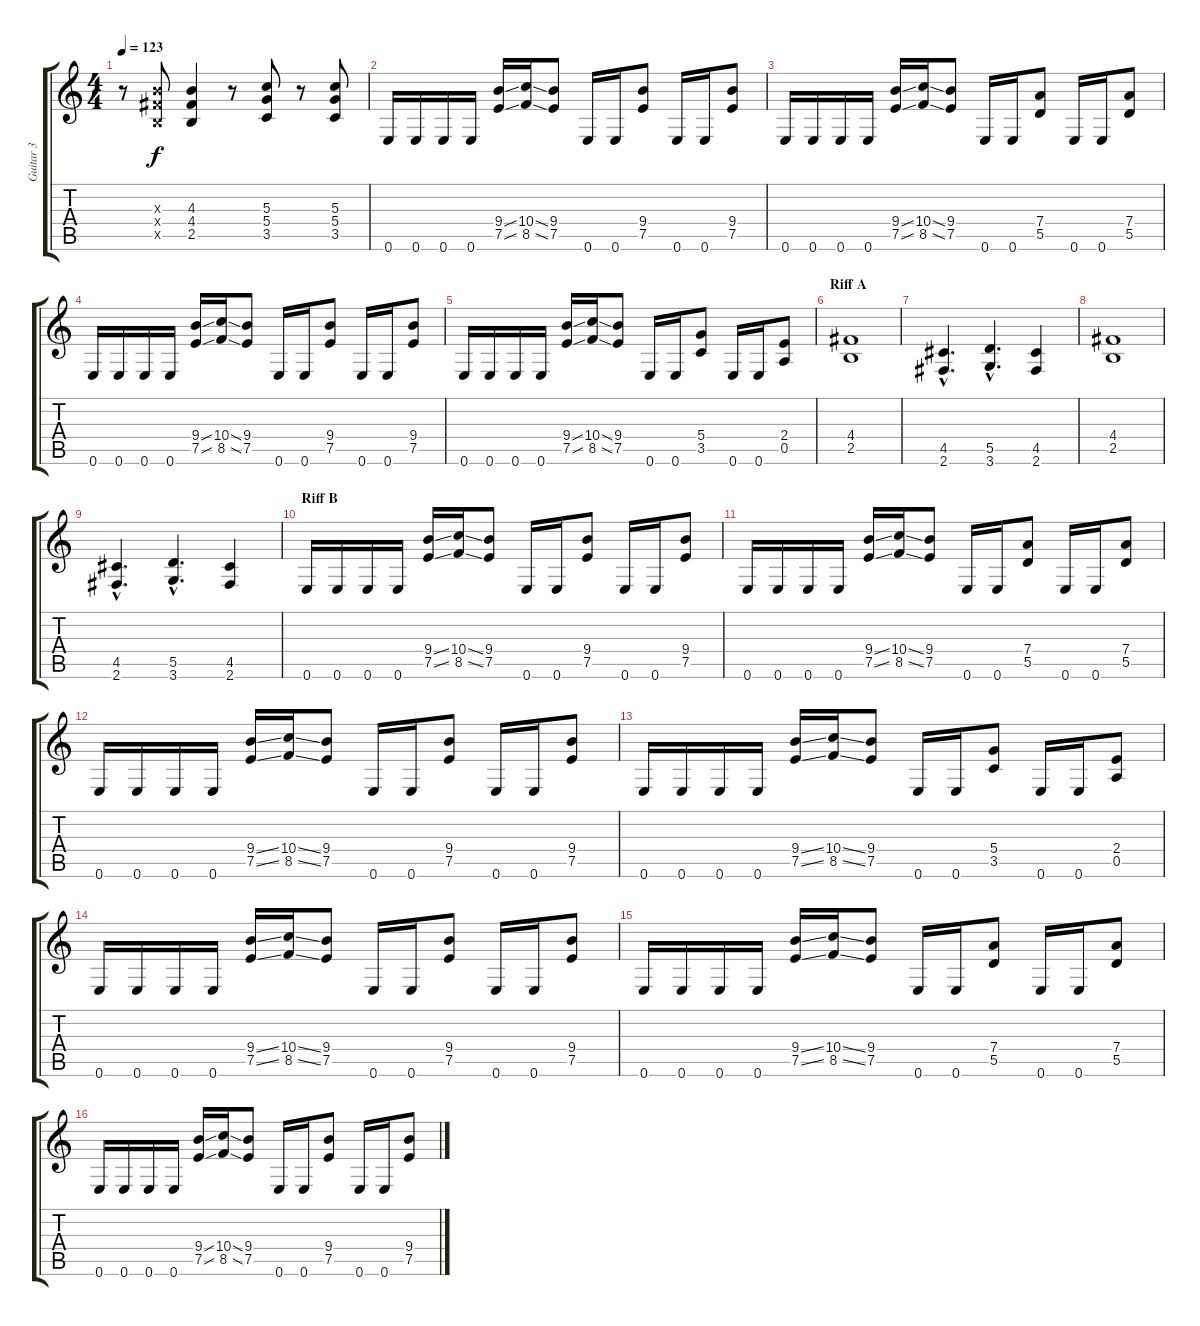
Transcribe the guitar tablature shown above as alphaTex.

\track ("Guitar 3" "Guitar 3") {instrument overdrivenguitar}
\staff {score tabs}
\tuning (E4 B3 G3 D3 A2 E2) {hide}
\ts (4 4)
\tempo 123
\clef g2
\ks c
r.8{dy f} (4.3{x} 4.4{x} 2.5{x}).8 (4.3 4.4 2.5).4 r.8 (5.3 5.4 3.5).8 r.8 (5.3 5.4 3.5).8 |
0.6.16 0.6.16 0.6.16 0.6.16 (9.4{ss} 7.5{ss}).16 (10.4{ss} 8.5{ss}).16 (9.4 7.5).8 0.6.16 0.6.16 (9.4 7.5).8 0.6.16 0.6.16 (9.4 7.5).8 |
0.6.16 0.6.16 0.6.16 0.6.16 (9.4{ss} 7.5{ss}).16 (10.4{ss} 8.5{ss}).16 (9.4 7.5).8 0.6.16 0.6.16 (7.4 5.5).8 0.6.16 0.6.16 (7.4 5.5).8 |
0.6.16 0.6.16 0.6.16 0.6.16 (9.4{ss} 7.5{ss}).16 (10.4{ss} 8.5{ss}).16 (9.4 7.5).8 0.6.16 0.6.16 (9.4 7.5).8 0.6.16 0.6.16 (9.4 7.5).8 |
0.6.16 0.6.16 0.6.16 0.6.16 (9.4{ss} 7.5{ss}).16 (10.4{ss} 8.5{ss}).16 (9.4 7.5).8 0.6.16 0.6.16 (5.4 3.5).8 0.6.16 0.6.16 (2.4 0.5).8 |
\section ("" "Riff A")
(4.4 2.5).1 |
(4.5{hac} 2.6{hac}).4{d} (5.5{hac} 3.6{hac}).4{d} (4.5 2.6).4 |
(4.4 2.5).1 |
(4.5{hac} 2.6{hac}).4{d} (5.5{hac} 3.6{hac}).4{d} (4.5 2.6).4 |
\section ("" "Riff B")
0.6.16 0.6.16 0.6.16 0.6.16 (9.4{ss} 7.5{ss}).16 (10.4{ss} 8.5{ss}).16 (9.4 7.5).8 0.6.16 0.6.16 (9.4 7.5).8 0.6.16 0.6.16 (9.4 7.5).8 |
0.6.16 0.6.16 0.6.16 0.6.16 (9.4{ss} 7.5{ss}).16 (10.4{ss} 8.5{ss}).16 (9.4 7.5).8 0.6.16 0.6.16 (7.4 5.5).8 0.6.16 0.6.16 (7.4 5.5).8 |
0.6.16 0.6.16 0.6.16 0.6.16 (9.4{ss} 7.5{ss}).16 (10.4{ss} 8.5{ss}).16 (9.4 7.5).8 0.6.16 0.6.16 (9.4 7.5).8 0.6.16 0.6.16 (9.4 7.5).8 |
0.6.16 0.6.16 0.6.16 0.6.16 (9.4{ss} 7.5{ss}).16 (10.4{ss} 8.5{ss}).16 (9.4 7.5).8 0.6.16 0.6.16 (5.4 3.5).8 0.6.16 0.6.16 (2.4 0.5).8 |
0.6.16 0.6.16 0.6.16 0.6.16 (9.4{ss} 7.5{ss}).16 (10.4{ss} 8.5{ss}).16 (9.4 7.5).8 0.6.16 0.6.16 (9.4 7.5).8 0.6.16 0.6.16 (9.4 7.5).8 |
0.6.16 0.6.16 0.6.16 0.6.16 (9.4{ss} 7.5{ss}).16 (10.4{ss} 8.5{ss}).16 (9.4 7.5).8 0.6.16 0.6.16 (7.4 5.5).8 0.6.16 0.6.16 (7.4 5.5).8 |
0.6.16 0.6.16 0.6.16 0.6.16 (9.4{ss} 7.5{ss}).16 (10.4{ss} 8.5{ss}).16 (9.4 7.5).8 0.6.16 0.6.16 (9.4 7.5).8 0.6.16 0.6.16 (9.4 7.5).8
